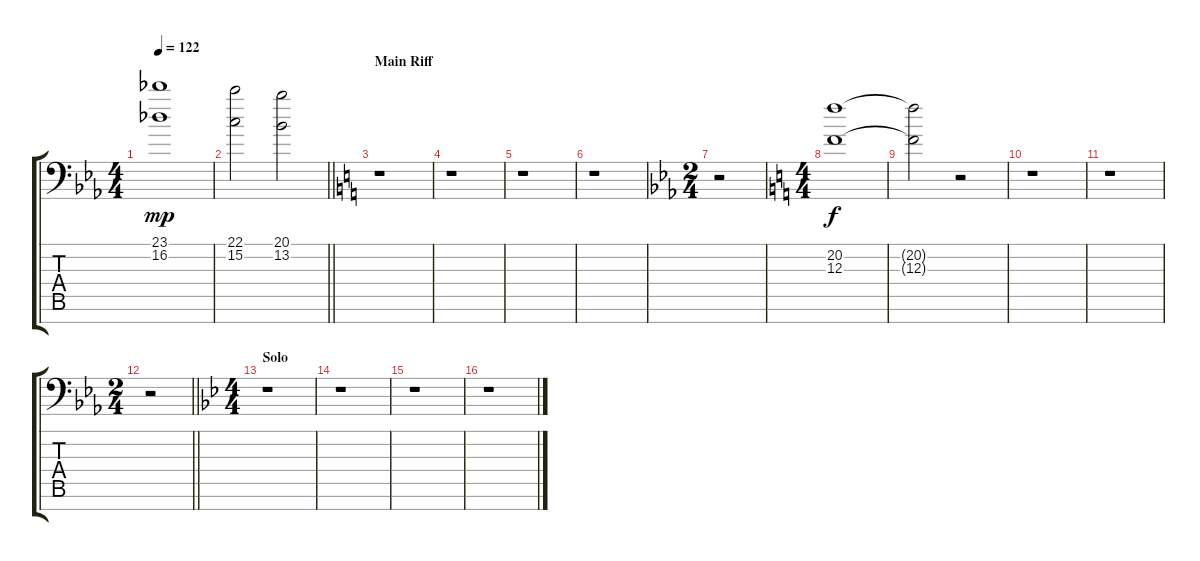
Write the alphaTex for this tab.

\track "" {instrument stringensemble2}
\staff {score tabs}
\tuning (D4 A3 F3 C3 G2 D2 A1) {hide}
\ts (4 4)
\tempo 122
\clef f4
\ks eb
(23.1 16.2).1{dy mp} |
\barLineRight lightlight
(22.1 15.2).2 (20.1 13.2).2 |
\section ("" "Main Riff")
\ks c
r.1 |
r.1 |
r.1 |
r.1 |
\ts (2 4)
\ks eb
r.2 |
\ts (4 4)
\ks c
(20.2 12.3).1{dy f} |
(20.2{t} 12.3{t}).2 r.2 |
r.1 |
r.1 |
\ts (2 4)
\barLineRight lightlight
\ks eb
r.2 |
\ts (4 4)
\section ("" "Solo")
\ks bb
r.1 |
r.1 |
r.1 |
r.1
